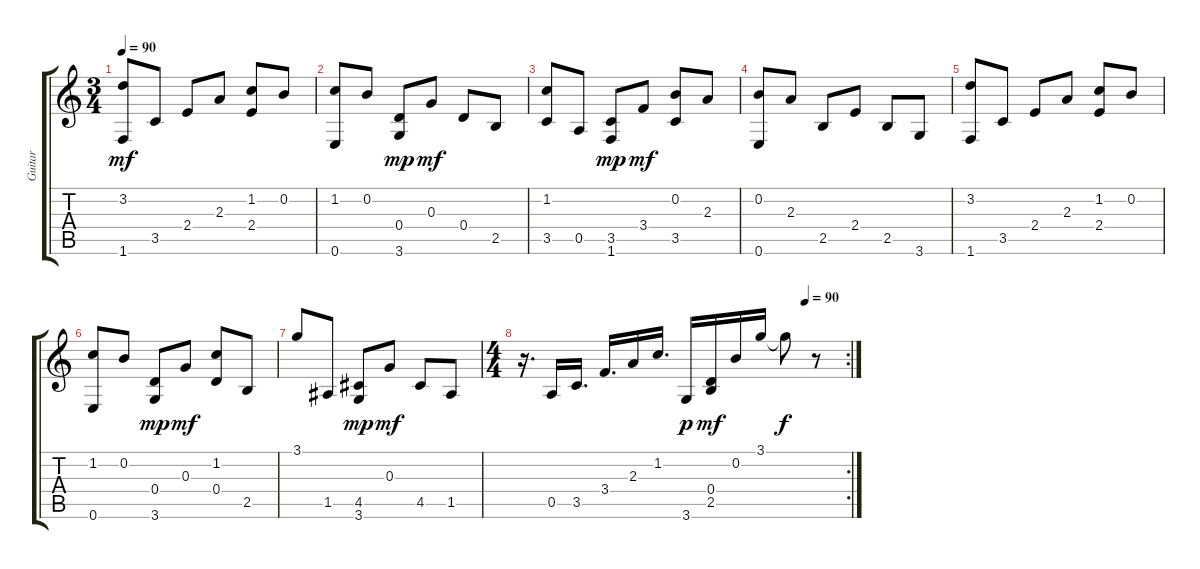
\track ("Guitar" "Guitar") {instrument acousticguitarnylon}
\staff {score tabs}
\tuning (E4 B3 G3 D3 A2 E2) {hide}
\ts (3 4)
\tempo 90
\clef g2
\ks c
(3.2 1.6).8{dy mf} 3.5.8 2.4.8 2.3.8 (1.2 2.4).8 0.2.8 |
(1.2 0.6).8 0.2.8 (0.4 3.6).8{dy mp} 0.3.8{dy mf} 0.4.8 2.5.8 |
(1.2 3.5).8 0.5.8 (3.5 1.6).8{dy mp} 3.4.8{dy mf} (0.2 3.5).8 2.3.8 |
(0.2 0.6).8 2.3.8 2.5.8 2.4.8 2.5.8 3.6.8 |
(3.2 1.6).8 3.5.8 2.4.8 2.3.8 (1.2 2.4).8 0.2.8 |
(1.2 0.6).8 0.2.8 (0.4 3.6).8{dy mp} 0.3.8{dy mf} (1.2 0.4).8 2.5.8 |
3.1.8 1.5.8 (4.5 3.6).8{dy mp} 0.3.8{dy mf} 4.5.8 1.5.8 |
\rc 2
\ts (4 4)
\tempo (90 0.875)
r.16{d} 0.5.16 3.5.16{d} 3.4.16{d} 2.3.16 1.2.16{d} 3.6.16{dy p} (0.4 2.5).16{dy mf} 0.2.16 3.1.16 3.1{t}.8{dy f} r.8
